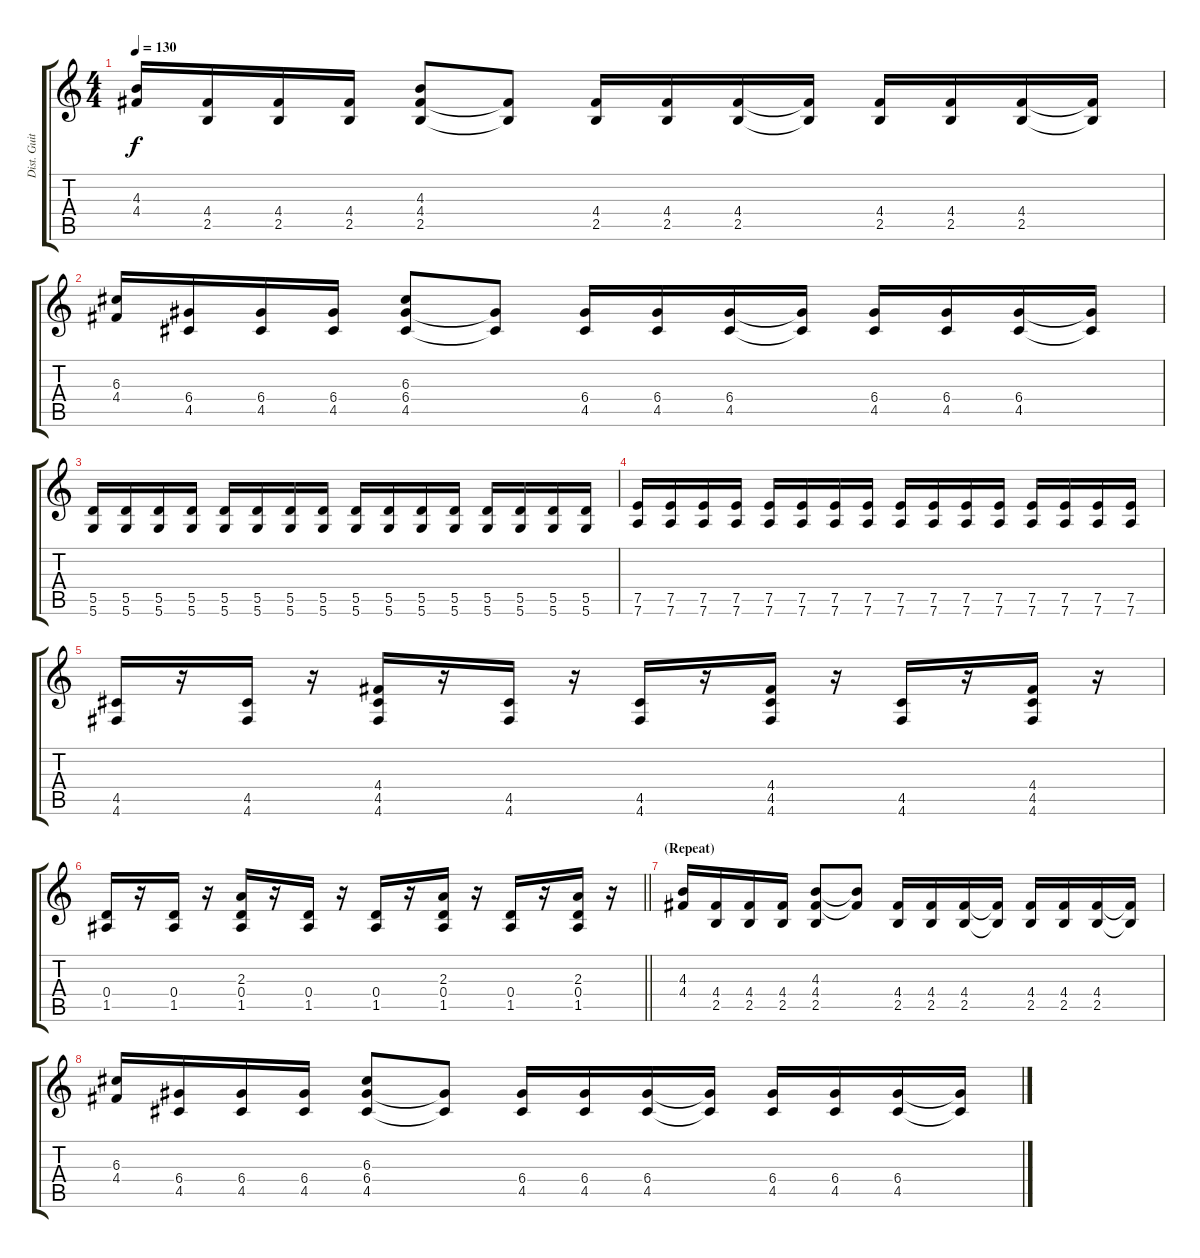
\track ("Dist. Guitar" "Dist. Guit") {instrument distortionguitar}
\staff {score tabs}
\tuning (E4 B3 G3 D3 A2 D2) {hide}
\ts (4 4)
\tempo 130
\clef g2
\ks c
(4.3 4.4).16{dy f} (4.4 2.5).16 (4.4 2.5).16 (4.4 2.5).16 (4.3 4.4 2.5).8 (4.4{t} 2.5{t}).8 (4.4 2.5).16 (4.4 2.5).16 (4.4 2.5).16 (4.4{t} 2.5{t}).16 (4.4 2.5).16 (4.4 2.5).16 (4.4 2.5).16 (4.4{t} 2.5{t}).16 |
(6.3 4.4).16 (6.4 4.5).16 (6.4 4.5).16 (6.4 4.5).16 (6.3 6.4 4.5).8 (6.4{t} 4.5{t}).8 (6.4 4.5).16 (6.4 4.5).16 (6.4 4.5).16 (6.4{t} 4.5{t}).16 (6.4 4.5).16 (6.4 4.5).16 (6.4 4.5).16 (6.4{t} 4.5{t}).16 |
(5.5 5.6).16 (5.5 5.6).16 (5.5 5.6).16 (5.5 5.6).16 (5.5 5.6).16 (5.5 5.6).16 (5.5 5.6).16 (5.5 5.6).16 (5.5 5.6).16 (5.5 5.6).16 (5.5 5.6).16 (5.5 5.6).16 (5.5 5.6).16 (5.5 5.6).16 (5.5 5.6).16 (5.5 5.6).16 |
(7.5 7.6).16 (7.5 7.6).16 (7.5 7.6).16 (7.5 7.6).16 (7.5 7.6).16 (7.5 7.6).16 (7.5 7.6).16 (7.5 7.6).16 (7.5 7.6).16 (7.5 7.6).16 (7.5 7.6).16 (7.5 7.6).16 (7.5 7.6).16 (7.5 7.6).16 (7.5 7.6).16 (7.5 7.6).16 |
(4.5 4.6).16 r.16 (4.5 4.6).16 r.16 (4.4 4.5 4.6).16 r.16 (4.5 4.6).16 r.16 (4.5 4.6).16 r.16 (4.4 4.5 4.6).16 r.16 (4.5 4.6).16 r.16 (4.4 4.5 4.6).16 r.16 |
\barLineRight lightlight
(0.4 1.5).16 r.16 (0.4 1.5).16 r.16 (2.3 0.4 1.5).16 r.16 (0.4 1.5).16 r.16 (0.4 1.5).16 r.16 (2.3 0.4 1.5).16 r.16 (0.4 1.5).16 r.16 (2.3 0.4 1.5).16 r.16 |
\section ("" "(Repeat)")
(4.3 4.4).16 (4.4 2.5).16 (4.4 2.5).16 (4.4 2.5).16 (4.3 4.4 2.5).8 (4.3{t} 4.4{t}).8 (4.4 2.5).16 (4.4 2.5).16 (4.4 2.5).16 (4.4{t} 2.5{t}).16 (4.4 2.5).16 (4.4 2.5).16 (4.4 2.5).16 (4.4{t} 2.5{t}).16 |
(6.3 4.4).16 (6.4 4.5).16 (6.4 4.5).16 (6.4 4.5).16 (6.3 6.4 4.5).8 (6.4{t} 4.5{t}).8 (6.4 4.5).16 (6.4 4.5).16 (6.4 4.5).16 (6.4{t} 4.5{t}).16 (6.4 4.5).16 (6.4 4.5).16 (6.4 4.5).16 (6.4{t} 4.5{t}).16
